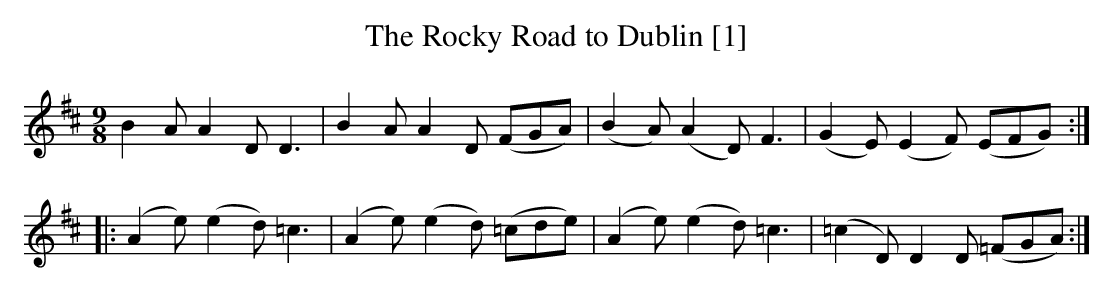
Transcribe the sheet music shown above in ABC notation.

X:1
T:Rocky Road to Dublin [1], The
M:9/8
L:1/8
K:Edor
B2-A A2-D D3|B2-A A2-D (FGA)|(B2A) (A2D) F3|(G2E) (E2F) (EFG):|
|:(A2e) (e2d) =c3|(A2e) (e2d) (=cde)|(A2e) (e2d) =c3|(=c2D) D2D (=FGA):|]
